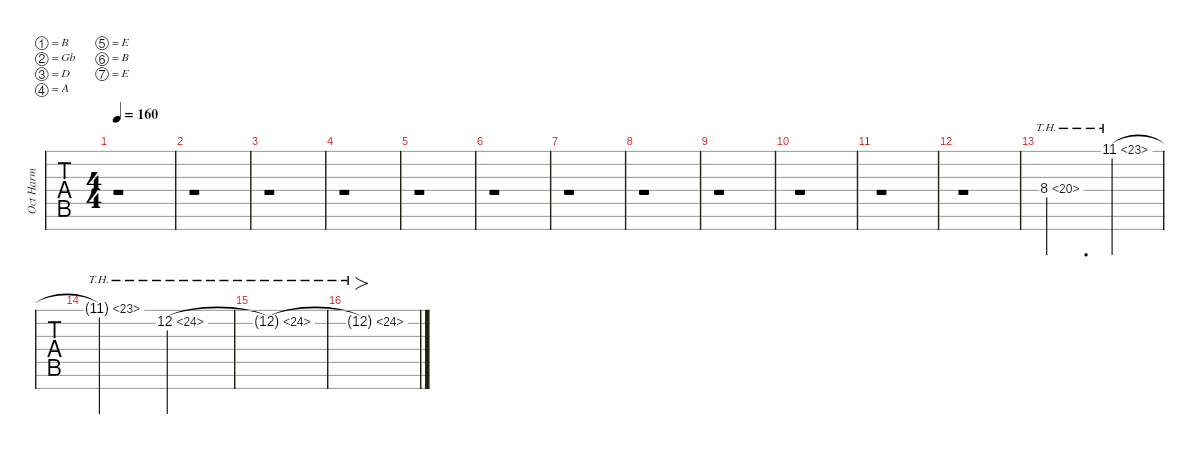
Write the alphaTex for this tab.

\defaultSystemsLayout 4
\hideDynamics
\bracketExtendMode groupsimilarinstruments
\multiBarRest
\otherSystemsTrackNameOrientation horizontal
\track ("Harmonic Octaver" "Oct Harm") {instrument distortionguitar}
\staff {tabs}
\tuning (B3 Gb3 D3 A2 E2 B1 E1)
\ts (4 4)
\tempo 160
\clef g2
\ks c
r.1{dy mf} |
r.1 |
r.1 |
r.1 |
r.1 |
r.1 |
r.1 |
r.1 |
r.1 |
r.1 |
r.1 |
r.1 |
8.4{th 12}.2{d} 11.1{th 12 acc #}.4 |
11.1{th 12 t acc #}.2 12.2{th 12 acc #}.2 |
12.2{th 12 t acc #}.1 |
12.2{th 12 t acc #}.1{fo}
